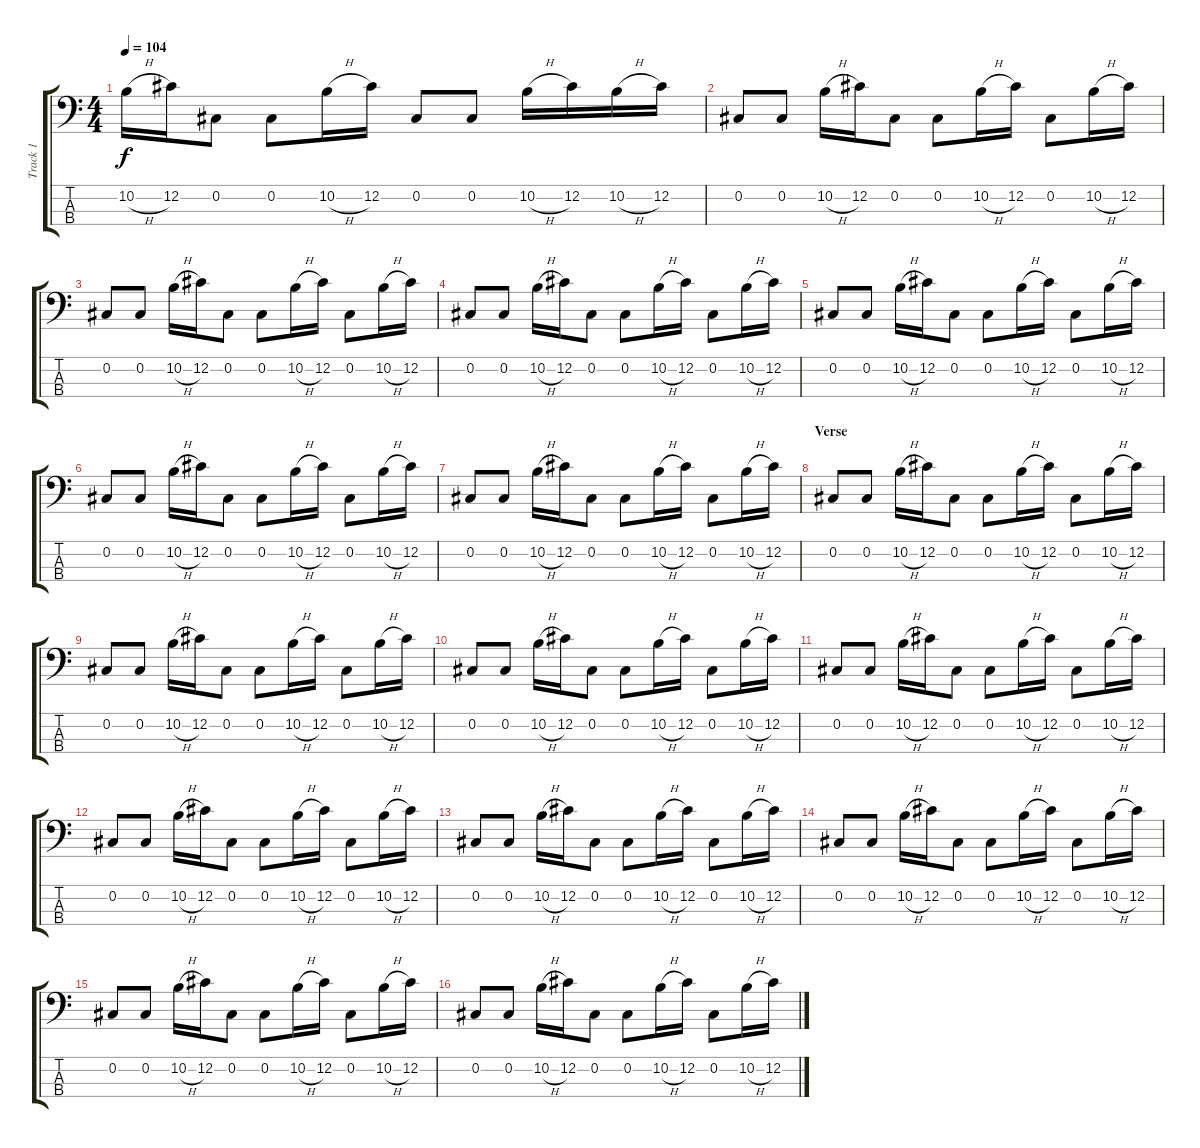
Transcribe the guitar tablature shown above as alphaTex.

\track ("Track 1" "Track 1") {instrument electricbassfinger}
\staff {score tabs}
\tuning (Gb2 Db2 Ab1 Db1) {hide}
\ts (4 4)
\tempo 104
\clef f4
\ks c
10.2{h}.16{dy f} 12.2.16 0.2.8 0.2.8 10.2{h}.16 12.2.16 0.2.8 0.2.8 10.2{h}.16 12.2.16 10.2{h}.16 12.2.16 |
0.2.8 0.2.8 10.2{h}.16 12.2.16 0.2.8 0.2.8 10.2{h}.16 12.2.16 0.2.8 10.2{h}.16 12.2.16 |
0.2.8 0.2.8 10.2{h}.16 12.2.16 0.2.8 0.2.8 10.2{h}.16 12.2.16 0.2.8 10.2{h}.16 12.2.16 |
0.2.8 0.2.8 10.2{h}.16 12.2.16 0.2.8 0.2.8 10.2{h}.16 12.2.16 0.2.8 10.2{h}.16 12.2.16 |
0.2.8 0.2.8 10.2{h}.16 12.2.16 0.2.8 0.2.8 10.2{h}.16 12.2.16 0.2.8 10.2{h}.16 12.2.16 |
0.2.8 0.2.8 10.2{h}.16 12.2.16 0.2.8 0.2.8 10.2{h}.16 12.2.16 0.2.8 10.2{h}.16 12.2.16 |
0.2.8 0.2.8 10.2{h}.16 12.2.16 0.2.8 0.2.8 10.2{h}.16 12.2.16 0.2.8 10.2{h}.16 12.2.16 |
\section ("" "Verse")
0.2.8 0.2.8 10.2{h}.16 12.2.16 0.2.8 0.2.8 10.2{h}.16 12.2.16 0.2.8 10.2{h}.16 12.2.16 |
0.2.8 0.2.8 10.2{h}.16 12.2.16 0.2.8 0.2.8 10.2{h}.16 12.2.16 0.2.8 10.2{h}.16 12.2.16 |
0.2.8 0.2.8 10.2{h}.16 12.2.16 0.2.8 0.2.8 10.2{h}.16 12.2.16 0.2.8 10.2{h}.16 12.2.16 |
0.2.8 0.2.8 10.2{h}.16 12.2.16 0.2.8 0.2.8 10.2{h}.16 12.2.16 0.2.8 10.2{h}.16 12.2.16 |
0.2.8 0.2.8 10.2{h}.16 12.2.16 0.2.8 0.2.8 10.2{h}.16 12.2.16 0.2.8 10.2{h}.16 12.2.16 |
0.2.8 0.2.8 10.2{h}.16 12.2.16 0.2.8 0.2.8 10.2{h}.16 12.2.16 0.2.8 10.2{h}.16 12.2.16 |
0.2.8 0.2.8 10.2{h}.16 12.2.16 0.2.8 0.2.8 10.2{h}.16 12.2.16 0.2.8 10.2{h}.16 12.2.16 |
0.2.8 0.2.8 10.2{h}.16 12.2.16 0.2.8 0.2.8 10.2{h}.16 12.2.16 0.2.8 10.2{h}.16 12.2.16 |
0.2.8 0.2.8 10.2{h}.16 12.2.16 0.2.8 0.2.8 10.2{h}.16 12.2.16 0.2.8 10.2{h}.16 12.2.16
